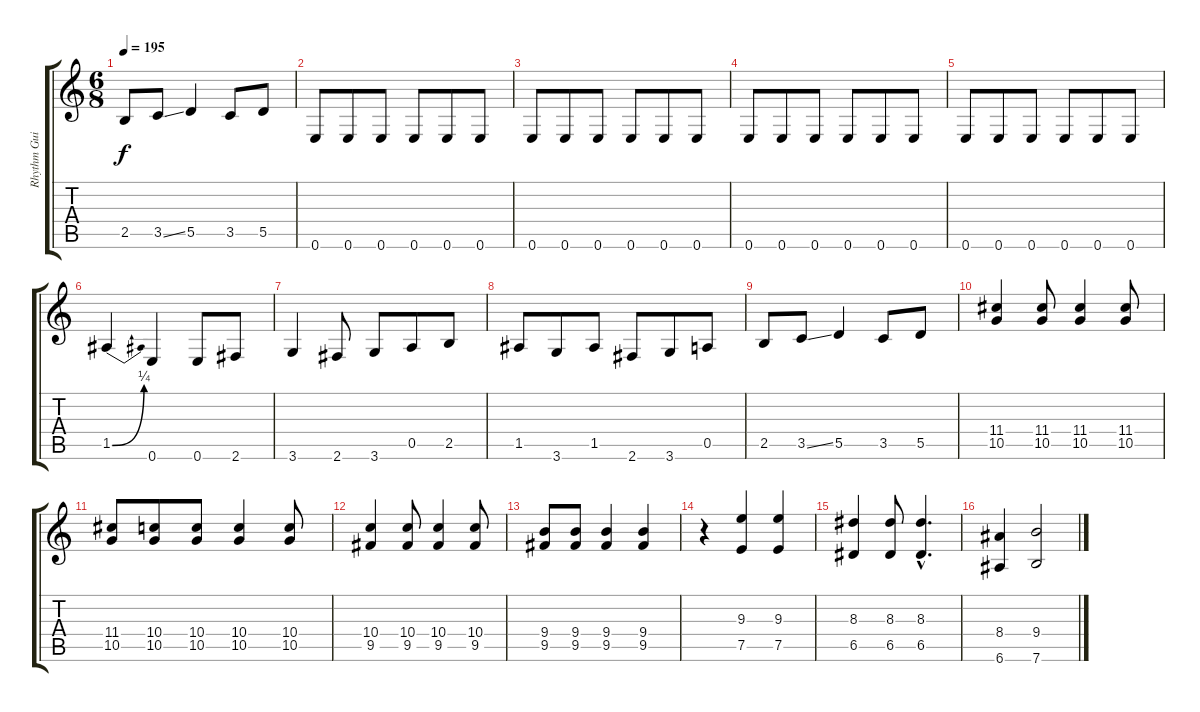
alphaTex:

\track ("Rhythm Guitar" "Rhythm Gui") {instrument distortionguitar}
\staff {score tabs}
\tuning (E4 B3 G3 D3 A2 E2) {hide}
\ts (6 8)
\tempo 195
\clef g2
\ks c
2.5.8{dy f} 3.5{ss}.8 5.5.4 3.5.8 5.5.8 |
0.6.8 0.6.8 0.6.8 0.6.8 0.6.8 0.6.8 |
0.6.8 0.6.8 0.6.8 0.6.8 0.6.8 0.6.8 |
0.6.8 0.6.8 0.6.8 0.6.8 0.6.8 0.6.8 |
0.6.8 0.6.8 0.6.8 0.6.8 0.6.8 0.6.8 |
1.5{be (bend 0 0 60 1)}.4 0.6.4 0.6.8 2.6.8 |
3.6.4 2.6.8 3.6.8 0.5.8 2.5.8 |
1.5.8 3.6.8 1.5.8 2.6.8 3.6.8 0.5.8 |
2.5.8 3.5{ss}.8 5.5.4 3.5.8 5.5.8 |
(11.4 10.5).4 (11.4 10.5).8 (11.4 10.5).4 (11.4 10.5).8 |
(11.4 10.5).8 (10.4 10.5).8 (10.4 10.5).8 (10.4 10.5).4 (10.4 10.5).8 |
(10.4 9.5).4 (10.4 9.5).8 (10.4 9.5).4 (10.4 9.5).8 |
(9.4 9.5).8 (9.4 9.5).8 (9.4 9.5).4 (9.4 9.5).4 |
r.4 (9.3 7.5).4 (9.3 7.5).4 |
(8.3 6.5).4 (8.3 6.5).8 (8.3{hac} 6.5{hac}).4{d} |
(8.4 6.6).4 (9.4 7.6).2
